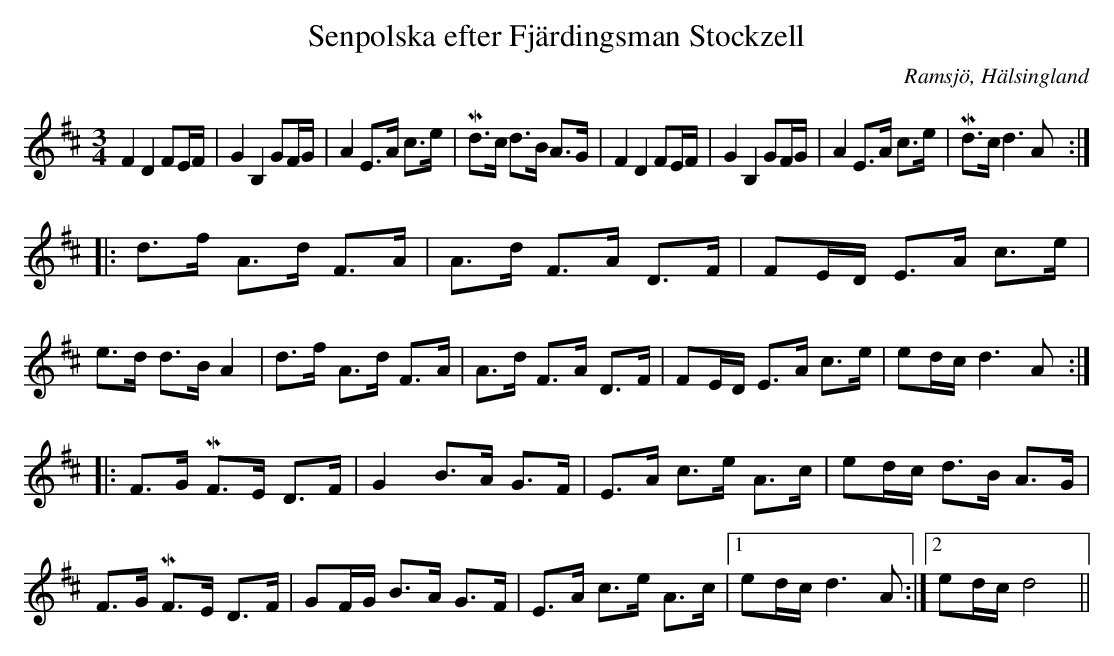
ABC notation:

X:1
T: Senpolska efter Fjärdingsman Stockzell
O: Ramsjö, Hälsingland
M:3/4
L:1/8
K:D
F2 D2 FE/F/|G2 B,2 GF/G/| A2 E>A c>e|Md>c d>B A>G|F2 D2 FE/F/|G2 B,2 GF/G/| A2 E>A c>e|Md>c d2>A2:|
|:d>f A>d F>A| A>d F>A D>F|FE/D/ E>A c>e|e>d d>B A2|d>f A>d F>A| A>d F>A D>F|FE/D/ E>A c>e|ed/c/ d2>A2:|
|:F>G MF>E D>F|G2 B>A G>F|E>A c>e A>c|ed/c/ d>B A>G|F>G MF>E D>F|GF/G/ B>A G>F|E>A c>e A>c|1 ed/c/ d2>A2:|2 ed/c/ d4||
